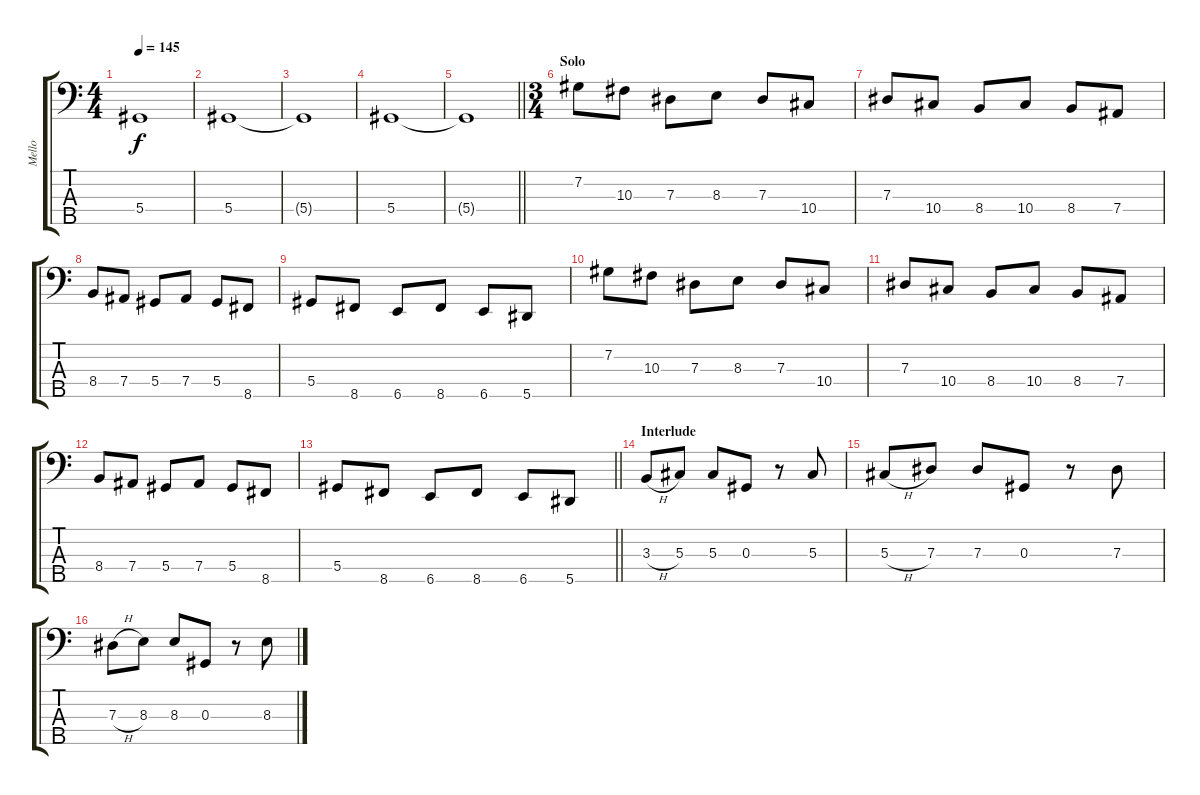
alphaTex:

\track ("Mello" "Mello") {instrument electricbassfinger}
\staff {score tabs}
\tuning (Gb2 Db2 Ab1 Eb1 Bb0) {hide}
\ts (4 4)
\tempo 145
\clef f4
\ks c
5.4{t}.1{dy f} |
5.4.1 |
5.4{t}.1 |
5.4.1 |
\barLineRight lightlight
5.4{t}.1 |
\ts (3 4)
\section ("" "Solo")
7.2.8 10.3.8 7.3.8 8.3.8 7.3.8 10.4.8 |
7.3.8 10.4.8 8.4.8 10.4.8 8.4.8 7.4.8 |
8.4.8 7.4.8 5.4.8 7.4.8 5.4.8 8.5.8 |
5.4.8 8.5.8 6.5.8 8.5.8 6.5.8 5.5.8 |
7.2.8 10.3.8 7.3.8 8.3.8 7.3.8 10.4.8 |
7.3.8 10.4.8 8.4.8 10.4.8 8.4.8 7.4.8 |
8.4.8 7.4.8 5.4.8 7.4.8 5.4.8 8.5.8 |
\barLineRight lightlight
5.4.8 8.5.8 6.5.8 8.5.8 6.5.8 5.5.8 |
\section ("" "Interlude")
3.3{h}.8 5.3.8 5.3.8 0.3.8 r.8 5.3.8 |
5.3{h}.8 7.3.8 7.3.8 0.3.8 r.8 7.3.8 |
7.3{h}.8 8.3.8 8.3.8 0.3.8 r.8 8.3.8
